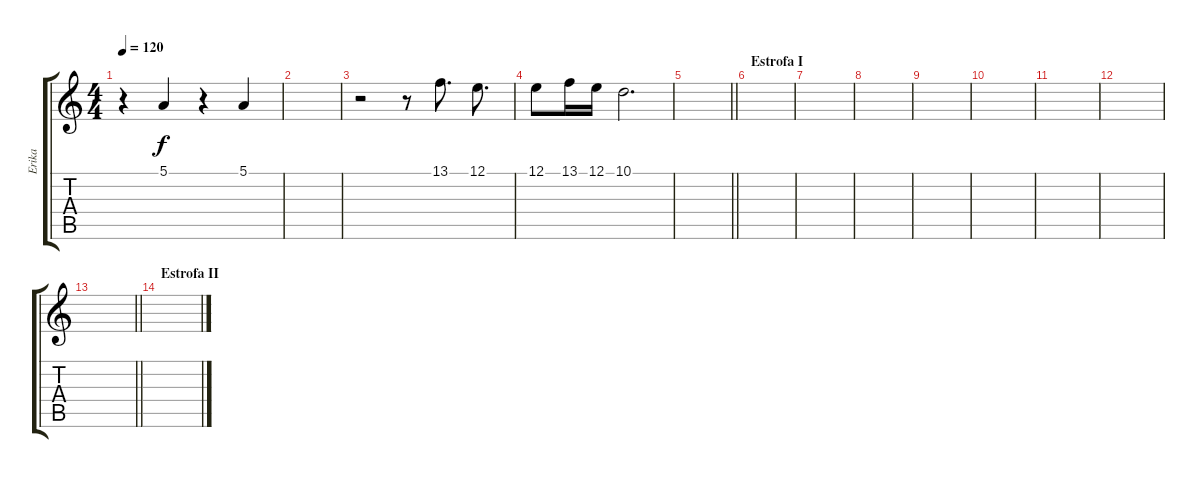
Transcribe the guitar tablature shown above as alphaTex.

\track ("Erika" "Erika") {instrument acousticgrandpiano}
\staff {score tabs}
\tuning (E4 B3 G3 D3 A2 E2) {hide}
\ts (4 4)
\tempo 120
\clef g2
\ks c
r.4{dy f} 5.1.4 r.4 5.1.4 |
|
r.2 r.8 13.1.8{d} 12.1.8{d} |
12.1.8 13.1.16 12.1.16 10.1.2{d} |
\barLineRight lightlight
|
\section ("" "Estrofa I")
|
|
|
|
|
|
|
\barLineRight lightlight
|
\section ("" "Estrofa II")
